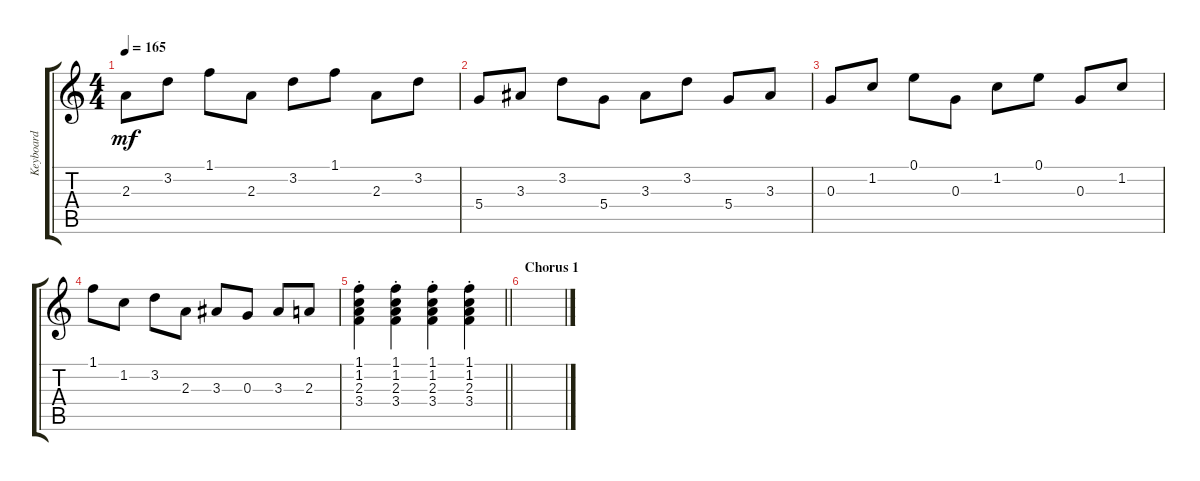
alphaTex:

\track ("Keyboard" "Keyboard") {instrument electricguitarjazz}
\staff {score tabs}
\tuning (E4 B3 G3 D3 A2 E2) {hide}
\ts (4 4)
\tempo 165
\clef g2
\ks c
2.3.8{dy mf} 3.2.8 1.1.8 2.3.8 3.2.8 1.1.8 2.3.8 3.2.8 |
5.4.8 3.3.8 3.2.8 5.4.8 3.3.8 3.2.8 5.4.8 3.3.8 |
0.3.8 1.2.8 0.1.8 0.3.8 1.2.8 0.1.8 0.3.8 1.2.8 |
1.1.8 1.2.8 3.2.8 2.3.8 3.3.8 0.3.8 3.3.8 2.3.8 |
\barLineRight lightlight
(1.1{st} 1.2{st} 2.3{st} 3.4{st}).4 (1.1{st} 1.2{st} 2.3{st} 3.4{st}).4 (1.1{st} 1.2{st} 2.3{st} 3.4{st}).4 (1.1{st} 1.2{st} 2.3{st} 3.4{st}).4 |
\section ("" "Chorus 1")
